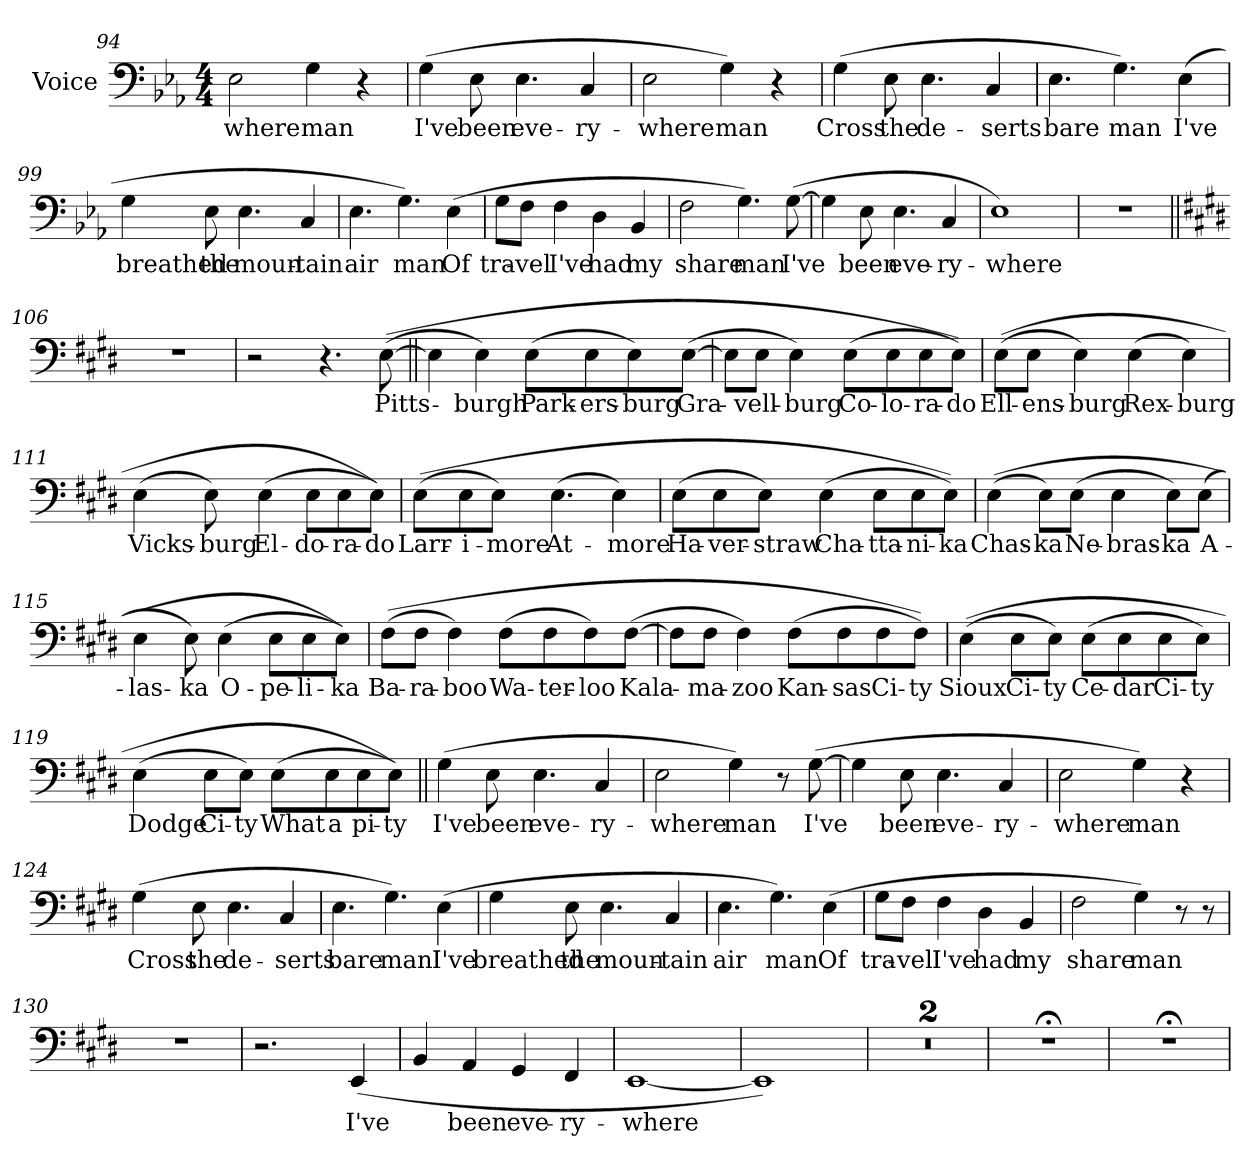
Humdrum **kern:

**kern	**text
*part1	*part1
*staff1	*staff1
*I"Voice	*
*I'Voice	*
*clefF4	*
*k[b-e-a-]	*
*E-:	*
*M4/4	*
=94	=94
!	!LO:LY:b
2E-\	-where
!	!LO:LY:b
4G\	man
4r	.
=95	=95
!	!LO:LY:b
(>4G\	I've
!	!LO:LY:b
8E-\	been
!	!LO:LY:b
4.E-\	eve-
!	!LO:LY:b
4C/	-ry-
=96	=96
!	!LO:LY:b
2E-\	-where
!	!LO:LY:b
4G\)	man
4r	.
=97	=97
!	!LO:LY:b
(>4G\	Cross
!	!LO:LY:b
8E-\	the
!	!LO:LY:b
4.E-\	de-
!	!LO:LY:b
4C/	-serts
=98	=98
!	!LO:LY:b
4.E-\	bare
!	!LO:LY:b
4.G\)	man
!	!LO:LY:b
(>4E-\	I've
=99	=99
!	!LO:LY:b
4G\	breathed
!	!LO:LY:b
8E-\	the
!	!LO:LY:b
4.E-\	moun-
!	!LO:LY:b
4C/	-tain
=100	=100
!	!LO:LY:b
4.E-\	air
!	!LO:LY:b
4.G\)	man
!	!LO:LY:b
(>4E-\	Of
=101	=101
!	!LO:LY:b
8G\L	tra-
!	!LO:LY:b
8F\J	-vel
!	!LO:LY:b
4F\	I've
!	!LO:LY:b
4D\	had
!	!LO:LY:b
4BB-/	my
=102	=102
!	!LO:LY:b
2F\	share
!	!LO:LY:b
4.G\)	man
!	!LO:LY:b
(>[8G\	I've
=103	=103
4G\]	.
!	!LO:LY:b
8E-\	been
!	!LO:LY:b
4.E-\	eve-
!	!LO:LY:b
4C/	-ry-
=104	=104
!	!LO:LY:b
1E-)	-where
=105	=105
1r	.
=106||	=106||
*k[f#c#g#d#]	*
*E:	*
1r	.
=107	=107
2r	.
4.r	.
!	!LO:LY:b
(>(>[8E\	Pitts-
=108||	=108||
4E\]	.
!	!LO:LY:b
4E\)	-burgh
!	!LO:LY:b
(>8E\L	Park-
!	!LO:LY:b
8E\	-ers-
!	!LO:LY:b
8E\)	-burg
!	!LO:LY:b
(>[8E\J	Gra-
=109	=109
8E\L]	.
!	!LO:LY:b
8E\J	-vell-
!	!LO:LY:b
4E\)	-burg
!	!LO:LY:b
(>8E\L	Co-
!	!LO:LY:b
8E\	-lo-
!	!LO:LY:b
8E\	-ra-
!	!LO:LY:b
8E\J))	-do
=110	=110
!	!LO:LY:b
(>(>8E\L	Ell-
!	!LO:LY:b
8E\J	-ens-
!	!LO:LY:b
4E\)	-burg
!	!LO:LY:b
(>4E\	Rex-
!	!LO:LY:b
4E\)	-burg
=111	=111
!	!LO:LY:b
(>4E\	Vicks-
!	!LO:LY:b
8E\)	-burg
!	!LO:LY:b
(>4E\	El-
!	!LO:LY:b
8E\L	-do-
!	!LO:LY:b
8E\	-ra-
!	!LO:LY:b
8E\J))	-do
=112	=112
!	!LO:LY:b
(>(>8E\L	Larr-
!	!LO:LY:b
8E\	-i-
!	!LO:LY:b
8E\J)	-more
!	!LO:LY:b
(>4.E\	At-
!	!LO:LY:b
4E\)	-more
=113	=113
!	!LO:LY:b
(>8E\L	Ha-
!	!LO:LY:b
8E\	-ver-
!	!LO:LY:b
8E\J)	-straw
!	!LO:LY:b
(>4E\	Cha-
!	!LO:LY:b
8E\L	-tta-
!	!LO:LY:b
8E\	-ni-
!	!LO:LY:b
8E\J))	-ka
=114	=114
!	!LO:LY:b
(>(>4E\	Chas-
!	!LO:LY:b
8E\L)	-ka
!	!LO:LY:b
(>8E\J	Ne-
!	!LO:LY:b
4E\	-bras-
!	!LO:LY:b
8E\L)	-ka
!	!LO:LY:b
(>8E\J	A-
=115	=115
!	!LO:LY:b
4E\	-las-
!	!LO:LY:b
8E\)	-ka
!	!LO:LY:b
(>4E\	O-
!	!LO:LY:b
8E\L	-pe-
!	!LO:LY:b
8E\	-li-
!	!LO:LY:b
8E\J))	-ka
=116	=116
!	!LO:LY:b
(>(>8F#\L	Ba-
!	!LO:LY:b
8F#\J	-ra-
!	!LO:LY:b
4F#\)	-boo
!	!LO:LY:b
(>8F#\L	Wa-
!	!LO:LY:b
8F#\	-ter-
!	!LO:LY:b
8F#\)	-loo
!	!LO:LY:b
(>[8F#\J	Kala-
=117	=117
8F#\L]	.
!	!LO:LY:b
8F#\J	-ma-
!	!LO:LY:b
4F#\)	-zoo
!	!LO:LY:b
(>8F#\L	Kan-
!	!LO:LY:b
8F#\	-sas
!	!LO:LY:b
8F#\	Ci-
!	!LO:LY:b
8F#\J))	-ty
=118	=118
!	!LO:LY:b
(>(>4E\	Sioux
!	!LO:LY:b
8E\L	Ci-
!	!LO:LY:b
8E\J)	-ty
!	!LO:LY:b
(>8E\L	Ce-
!	!LO:LY:b
8E\	-dar
!	!LO:LY:b
8E\	Ci-
!	!LO:LY:b
8E\J)	-ty
=119	=119
!	!LO:LY:b
(>4E\	Dodge
!	!LO:LY:b
8E\L	Ci-
!	!LO:LY:b
8E\J)	-ty
!	!LO:LY:b
(>8E\L	What
!	!LO:LY:b
8E\	a
!	!LO:LY:b
8E\	pi-
!	!LO:LY:b
8E\J))	-ty
=120||	=120||
!	!LO:LY:b
(>4G#\	I've
!	!LO:LY:b
8E\	been
!	!LO:LY:b
4.E\	eve-
!	!LO:LY:b
4C#/	-ry-
=121	=121
!	!LO:LY:b
2E\	-where
!	!LO:LY:b
4G#\)	man
8r	.
!	!LO:LY:b
(>[8G#\	I've
=122	=122
4G#\]	.
!	!LO:LY:b
8E\	been
!	!LO:LY:b
4.E\	eve-
!	!LO:LY:b
4C#/	-ry-
=123	=123
!	!LO:LY:b
2E\	-where
!	!LO:LY:b
4G#\)	man
4r	.
=124	=124
!	!LO:LY:b
(>4G#\	Cross
!	!LO:LY:b
8E\	the
!	!LO:LY:b
4.E\	de-
!	!LO:LY:b
4C#/	-serts
=125	=125
!	!LO:LY:b
4.E\	bare
!	!LO:LY:b
4.G#\)	man
!	!LO:LY:b
(>4E\	I've
=126	=126
!	!LO:LY:b
4G#\	breathed
!	!LO:LY:b
8E\	the
!	!LO:LY:b
4.E\	moun-
!	!LO:LY:b
4C#/	-tain
=127	=127
!	!LO:LY:b
4.E\	air
!	!LO:LY:b
4.G#\)	man
!	!LO:LY:b
(>4E\	Of
=128	=128
!	!LO:LY:b
8G#\L	tra-
!	!LO:LY:b
8F#\J	-vel
!	!LO:LY:b
4F#\	I've
!	!LO:LY:b
4D#\	had
!	!LO:LY:b
4BB/	my
=129	=129
!	!LO:LY:b
2F#\	share
!	!LO:LY:b
4G#\)	man
8r	.
8r	.
=130	=130
1r	.
=131	=131
2.r	.
!	!LO:LY:b
(>4EE/	I've
=132	=132
4BB/	.
!	!LO:LY:b
4AA/	been
!	!LO:LY:b
4GG#/	eve-
!	!LO:LY:b
4FF#/	-ry-
=133	=133
!	!LO:LY:b
[1EE	-where
=134	=134
1EE])	.
=135	=135
1r	.
=136	=136
1r	.
=136X1	=136X1
1r;<	.
=136X2	=136X2
1r;<	.
=	=
*-	*-
